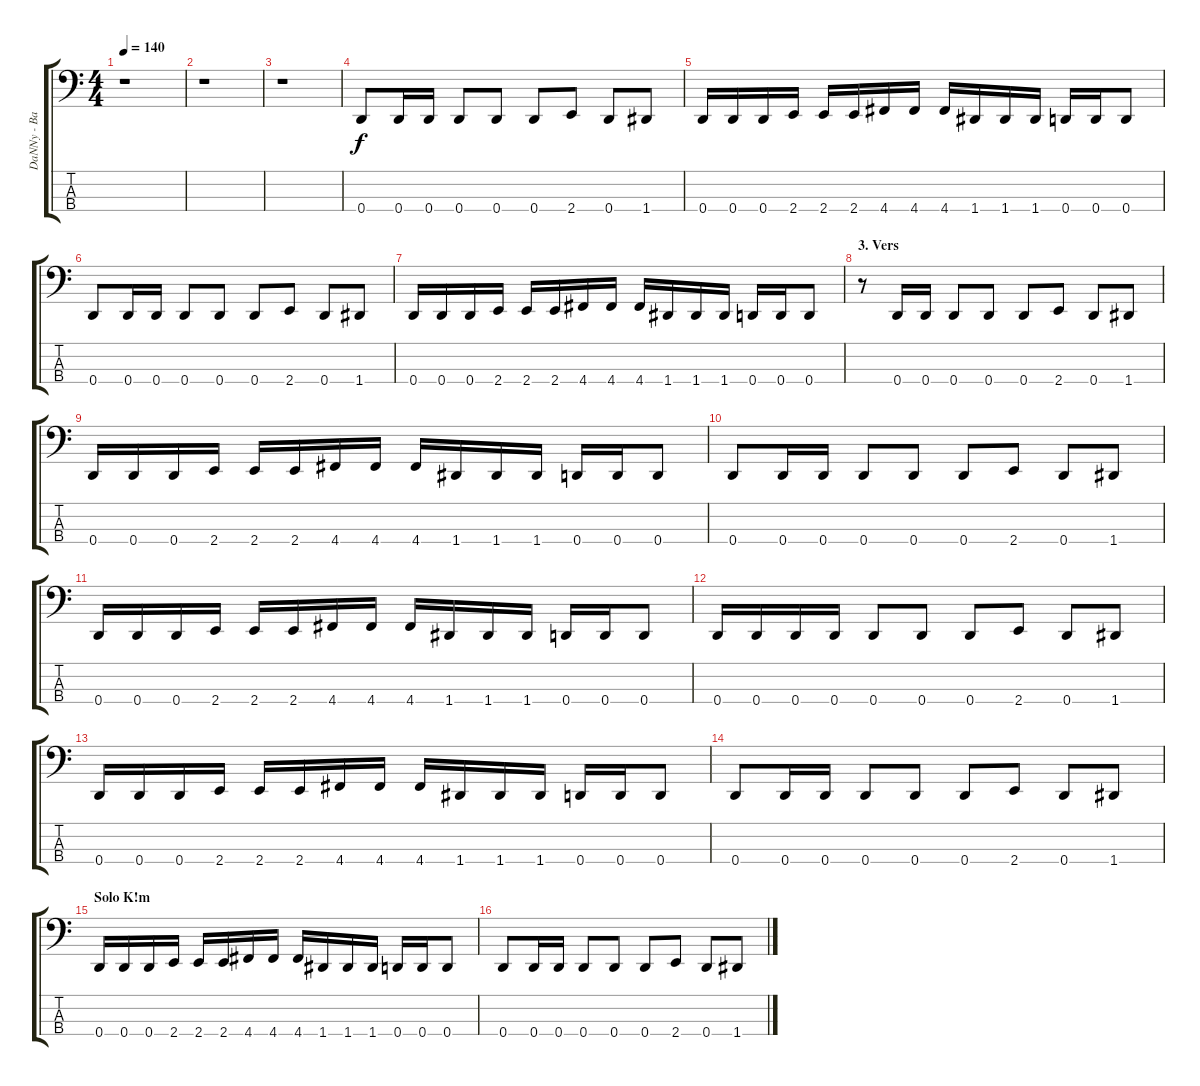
\track ("DaNNy - Bass" "DaNNy - Ba") {instrument electricbasspick}
\staff {score tabs}
\tuning (F2 C2 G1 D1) {hide}
\ts (4 4)
\tempo 140
\clef f4
\ks c
r.1{dy f} |
r.1 |
r.1 |
0.4.8 0.4.16 0.4.16 0.4.8 0.4.8 0.4.8 2.4.8 0.4.8 1.4.8 |
0.4.16 0.4.16 0.4.16 2.4.16 2.4.16 2.4.16 4.4.16 4.4.16 4.4.16 1.4.16 1.4.16 1.4.16 0.4.16 0.4.16 0.4.8 |
0.4.8 0.4.16 0.4.16 0.4.8 0.4.8 0.4.8 2.4.8 0.4.8 1.4.8 |
0.4.16 0.4.16 0.4.16 2.4.16 2.4.16 2.4.16 4.4.16 4.4.16 4.4.16 1.4.16 1.4.16 1.4.16 0.4.16 0.4.16 0.4.8 |
\section ("" "3. Vers")
r.8 0.4.16 0.4.16 0.4.8 0.4.8 0.4.8 2.4.8 0.4.8 1.4.8 |
0.4.16 0.4.16 0.4.16 2.4.16 2.4.16 2.4.16 4.4.16 4.4.16 4.4.16 1.4.16 1.4.16 1.4.16 0.4.16 0.4.16 0.4.8 |
0.4.8 0.4.16 0.4.16 0.4.8 0.4.8 0.4.8 2.4.8 0.4.8 1.4.8 |
0.4.16 0.4.16 0.4.16 2.4.16 2.4.16 2.4.16 4.4.16 4.4.16 4.4.16 1.4.16 1.4.16 1.4.16 0.4.16 0.4.16 0.4.8 |
0.4.16 0.4.16 0.4.16 0.4.16 0.4.8 0.4.8 0.4.8 2.4.8 0.4.8 1.4.8 |
0.4.16 0.4.16 0.4.16 2.4.16 2.4.16 2.4.16 4.4.16 4.4.16 4.4.16 1.4.16 1.4.16 1.4.16 0.4.16 0.4.16 0.4.8 |
0.4.8 0.4.16 0.4.16 0.4.8 0.4.8 0.4.8 2.4.8 0.4.8 1.4.8 |
\section ("" "Solo K!m")
0.4.16 0.4.16 0.4.16 2.4.16 2.4.16 2.4.16 4.4.16 4.4.16 4.4.16 1.4.16 1.4.16 1.4.16 0.4.16 0.4.16 0.4.8 |
0.4.8 0.4.16 0.4.16 0.4.8 0.4.8 0.4.8 2.4.8 0.4.8 1.4.8
